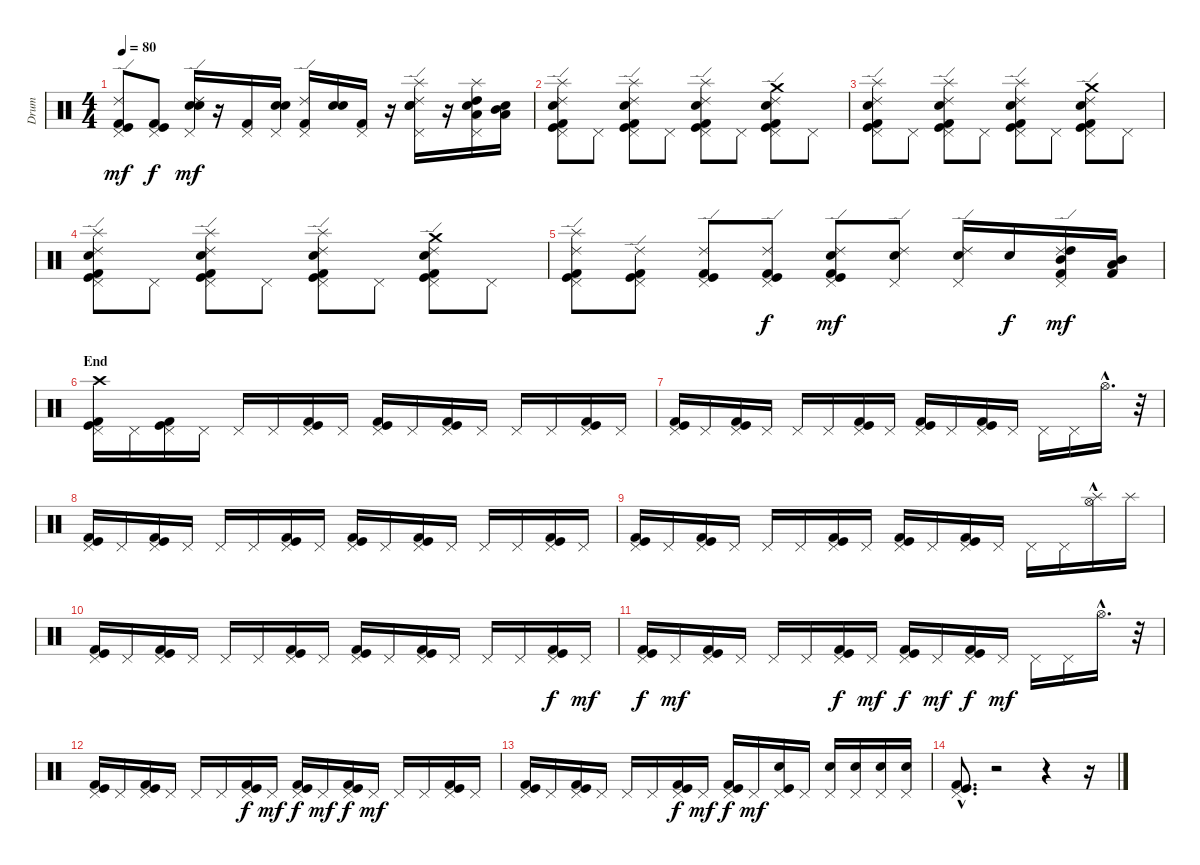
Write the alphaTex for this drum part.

\track ("Drum" "Drum") {instrument percussion}
\staff {score}
\articulation defaults
\ts (4 4)
\tempo 80
\clef neutral
\ks c
("Pedal Hi-Hat (hit)" "Ride (edge) 2" "Kick (hit)" "Kick (hit) 2").8{dy mf} ("Pedal Hi-Hat (hit)" "Kick (hit)" "Kick (hit) 2").8{dy f} ("Pedal Hi-Hat (hit)" "Ride (edge) 2" "Snare (hit) 2" "Electric Snare (hit)").16{dy mf} r.16 ("Pedal Hi-Hat (hit)" "Kick (hit) 2").16 ("Pedal Hi-Hat (hit)" "Electric Snare (hit)" "Snare (hit) 2").16 ("Pedal Hi-Hat (hit)" "Ride (edge) 2" "Kick (hit) 2").16 ("Electric Snare (hit)" "Snare (hit) 2").16 ("Pedal Hi-Hat (hit)" "Kick (hit) 2").16 r.16 ("Pedal Hi-Hat (hit)" "Ride (edge) 2" "Snare (hit) 2" "Electric Snare (hit)" "Splash (hit)").16 r.16 ("Pedal Hi-Hat (hit)" "High Tom (hit)" "Snare (hit) 2" "Low Tom (hit)" "Splash (hit)").16 ("Mid Tom (hit)" "Snare (hit) 2" "Low Tom (hit)").16 |
("Pedal Hi-Hat (hit)" "Ride (edge) 2" "Snare (hit) 2" "Splash (hit)" "Kick (hit)" "Kick (hit) 2").8 "Pedal Hi-Hat (hit)".8 ("Pedal Hi-Hat (hit)" "Ride (edge) 2" "Snare (hit) 2" "Splash (hit)" "Kick (hit)" "Kick (hit) 2").8 "Pedal Hi-Hat (hit)".8 ("Pedal Hi-Hat (hit)" "Ride (edge) 2" "Snare (hit) 2" "Splash (hit)" "Kick (hit)" "Kick (hit) 2").8 "Pedal Hi-Hat (hit)".8 ("Pedal Hi-Hat (hit)" "Ride (edge) 2" "Snare (hit) 2" "Crash medium (hit)" "Kick (hit)" "Kick (hit) 2").8 "Pedal Hi-Hat (hit)".8 |
("Pedal Hi-Hat (hit)" "Ride (edge) 2" "Snare (hit) 2" "Splash (hit)" "Kick (hit)" "Kick (hit) 2").8 "Pedal Hi-Hat (hit)".8 ("Pedal Hi-Hat (hit)" "Ride (edge) 2" "Snare (hit) 2" "Splash (hit)" "Kick (hit)" "Kick (hit) 2").8 "Pedal Hi-Hat (hit)".8 ("Pedal Hi-Hat (hit)" "Ride (edge) 2" "Snare (hit) 2" "Splash (hit)" "Kick (hit)" "Kick (hit) 2").8 "Pedal Hi-Hat (hit)".8 ("Pedal Hi-Hat (hit)" "Ride (edge) 2" "Snare (hit) 2" "Crash medium (hit)" "Kick (hit)" "Kick (hit) 2").8 "Pedal Hi-Hat (hit)".8 |
("Pedal Hi-Hat (hit)" "Ride (edge) 2" "Snare (hit) 2" "Splash (hit)" "Kick (hit)" "Kick (hit) 2").8 "Pedal Hi-Hat (hit)".8 ("Pedal Hi-Hat (hit)" "Ride (edge) 2" "Snare (hit) 2" "Splash (hit)" "Kick (hit)" "Kick (hit) 2").8 "Pedal Hi-Hat (hit)".8 ("Pedal Hi-Hat (hit)" "Ride (edge) 2" "Snare (hit) 2" "Splash (hit)" "Kick (hit)" "Kick (hit) 2").8 "Pedal Hi-Hat (hit)".8 ("Pedal Hi-Hat (hit)" "Ride (edge) 2" "Snare (hit) 2" "Crash medium (hit)" "Kick (hit)" "Kick (hit) 2").8 "Pedal Hi-Hat (hit)".8 |
("Pedal Hi-Hat (hit)" "Ride (edge) 2" "Splash (hit)" "Kick (hit)" "Kick (hit) 2").8 ("Pedal Hi-Hat (hit)" "Ride (edge) 2" "Kick (hit)" "Kick (hit) 2").8 ("Pedal Hi-Hat (hit)" "Ride (edge) 2" "Kick (hit)" "Kick (hit) 2").8 ("Pedal Hi-Hat (hit)" "Ride (edge) 2" "Kick (hit)" "Kick (hit) 2").8{dy f} ("Pedal Hi-Hat (hit)" "Ride (edge) 2" "Snare (hit) 2" "Kick (hit)" "Kick (hit) 2").8{dy mf} ("Pedal Hi-Hat (hit)" "Ride (edge) 2" "Snare (hit) 2").8 ("Pedal Hi-Hat (hit)" "Ride (edge) 2" "Snare (hit) 2").16 "Snare (hit) 2".16{dy f} ("Pedal Hi-Hat (hit)" "Ride (edge) 2" "High Tom (hit)" "Mid Tom (hit)" "Kick (hit) 2").16{dy mf} ("Mid Tom (hit)" "Low Tom (hit)" "Kick (hit) 2").16 |
\section ("" "End")
("Pedal Hi-Hat (hit)" "Crash high (hit)" "Kick (hit)" "Kick (hit) 2").16 "Pedal Hi-Hat (hit)".16 ("Pedal Hi-Hat (hit)" "Kick (hit)" "Kick (hit) 2").16 "Pedal Hi-Hat (hit)".16 "Pedal Hi-Hat (hit)".16 "Pedal Hi-Hat (hit)".16 ("Pedal Hi-Hat (hit)" "Kick (hit)" "Kick (hit) 2").16 "Pedal Hi-Hat (hit)".16 ("Pedal Hi-Hat (hit)" "Kick (hit)" "Kick (hit) 2").16 "Pedal Hi-Hat (hit)".16 ("Pedal Hi-Hat (hit)" "Kick (hit)" "Kick (hit) 2").16 "Pedal Hi-Hat (hit)".16 "Pedal Hi-Hat (hit)".16 "Pedal Hi-Hat (hit)".16 ("Pedal Hi-Hat (hit)" "Kick (hit)" "Kick (hit) 2").16 "Pedal Hi-Hat (hit)".16 |
("Pedal Hi-Hat (hit)" "Kick (hit)" "Kick (hit) 2").16 "Pedal Hi-Hat (hit)".16 ("Pedal Hi-Hat (hit)" "Kick (hit)" "Kick (hit) 2").16 "Pedal Hi-Hat (hit)".16 "Pedal Hi-Hat (hit)".16 "Pedal Hi-Hat (hit)".16 ("Pedal Hi-Hat (hit)" "Kick (hit)" "Kick (hit) 2").16 "Pedal Hi-Hat (hit)".16 ("Pedal Hi-Hat (hit)" "Kick (hit)" "Kick (hit) 2").16 "Pedal Hi-Hat (hit)".16 ("Pedal Hi-Hat (hit)" "Kick (hit)" "Kick (hit) 2").16 "Pedal Hi-Hat (hit)".16 "Pedal Hi-Hat (hit)".16 "Pedal Hi-Hat (hit)".16 "Hi-Hat (open)"{hac}.16{d} r.32 |
("Pedal Hi-Hat (hit)" "Kick (hit)" "Kick (hit) 2").16 "Pedal Hi-Hat (hit)".16 ("Pedal Hi-Hat (hit)" "Kick (hit)" "Kick (hit) 2").16 "Pedal Hi-Hat (hit)".16 "Pedal Hi-Hat (hit)".16 "Pedal Hi-Hat (hit)".16 ("Pedal Hi-Hat (hit)" "Kick (hit)" "Kick (hit) 2").16 "Pedal Hi-Hat (hit)".16 ("Pedal Hi-Hat (hit)" "Kick (hit)" "Kick (hit) 2").16 "Pedal Hi-Hat (hit)".16 ("Pedal Hi-Hat (hit)" "Kick (hit)" "Kick (hit) 2").16 "Pedal Hi-Hat (hit)".16 "Pedal Hi-Hat (hit)".16 "Pedal Hi-Hat (hit)".16 ("Pedal Hi-Hat (hit)" "Kick (hit)" "Kick (hit) 2").16 "Pedal Hi-Hat (hit)".16 |
("Pedal Hi-Hat (hit)" "Kick (hit)" "Kick (hit) 2").16 "Pedal Hi-Hat (hit)".16 ("Pedal Hi-Hat (hit)" "Kick (hit)" "Kick (hit) 2").16 "Pedal Hi-Hat (hit)".16 "Pedal Hi-Hat (hit)".16 "Pedal Hi-Hat (hit)".16 ("Pedal Hi-Hat (hit)" "Kick (hit)" "Kick (hit) 2").16 "Pedal Hi-Hat (hit)".16 ("Pedal Hi-Hat (hit)" "Kick (hit)" "Kick (hit) 2").16 "Pedal Hi-Hat (hit)".16 ("Pedal Hi-Hat (hit)" "Kick (hit)" "Kick (hit) 2").16 "Pedal Hi-Hat (hit)".16 "Pedal Hi-Hat (hit)".16 "Pedal Hi-Hat (hit)".16 ("Hi-Hat (open)"{hac} "Splash (hit)").16 "Splash (hit)".16 |
("Pedal Hi-Hat (hit)" "Kick (hit)" "Kick (hit) 2").16 "Pedal Hi-Hat (hit)".16 ("Pedal Hi-Hat (hit)" "Kick (hit)" "Kick (hit) 2").16 "Pedal Hi-Hat (hit)".16 "Pedal Hi-Hat (hit)".16 "Pedal Hi-Hat (hit)".16 ("Pedal Hi-Hat (hit)" "Kick (hit)" "Kick (hit) 2").16 "Pedal Hi-Hat (hit)".16 ("Pedal Hi-Hat (hit)" "Kick (hit)" "Kick (hit) 2").16 "Pedal Hi-Hat (hit)".16 ("Pedal Hi-Hat (hit)" "Kick (hit)" "Kick (hit) 2").16 "Pedal Hi-Hat (hit)".16 "Pedal Hi-Hat (hit)".16 "Pedal Hi-Hat (hit)".16 ("Pedal Hi-Hat (hit)" "Kick (hit)" "Kick (hit) 2").16{dy f} "Pedal Hi-Hat (hit)".16{dy mf} |
("Pedal Hi-Hat (hit)" "Kick (hit)" "Kick (hit) 2").16{dy f} "Pedal Hi-Hat (hit)".16{dy mf} ("Pedal Hi-Hat (hit)" "Kick (hit)" "Kick (hit) 2").16 "Pedal Hi-Hat (hit)".16 "Pedal Hi-Hat (hit)".16 "Pedal Hi-Hat (hit)".16 ("Pedal Hi-Hat (hit)" "Kick (hit)" "Kick (hit) 2").16{dy f} "Pedal Hi-Hat (hit)".16{dy mf} ("Pedal Hi-Hat (hit)" "Kick (hit)" "Kick (hit) 2").16{dy f} "Pedal Hi-Hat (hit)".16{dy mf} ("Pedal Hi-Hat (hit)" "Kick (hit)" "Kick (hit) 2").16{dy f} "Pedal Hi-Hat (hit)".16{dy mf} "Pedal Hi-Hat (hit)".16 "Pedal Hi-Hat (hit)".16 "Hi-Hat (open)"{hac}.16{d} r.32 |
("Pedal Hi-Hat (hit)" "Kick (hit)" "Kick (hit) 2").16 "Pedal Hi-Hat (hit)".16 ("Pedal Hi-Hat (hit)" "Kick (hit)" "Kick (hit) 2").16 "Pedal Hi-Hat (hit)".16 "Pedal Hi-Hat (hit)".16 "Pedal Hi-Hat (hit)".16 ("Pedal Hi-Hat (hit)" "Kick (hit)" "Kick (hit) 2").16{dy f} "Pedal Hi-Hat (hit)".16{dy mf} ("Pedal Hi-Hat (hit)" "Kick (hit)" "Kick (hit) 2").16{dy f} "Pedal Hi-Hat (hit)".16{dy mf} ("Pedal Hi-Hat (hit)" "Kick (hit)" "Kick (hit) 2").16{dy f} "Pedal Hi-Hat (hit)".16{dy mf} "Pedal Hi-Hat (hit)".16 "Pedal Hi-Hat (hit)".16 ("Pedal Hi-Hat (hit)" "Kick (hit)" "Kick (hit) 2").16 "Pedal Hi-Hat (hit)".16 |
("Pedal Hi-Hat (hit)" "Kick (hit)" "Kick (hit) 2").16 "Pedal Hi-Hat (hit)".16 ("Pedal Hi-Hat (hit)" "Kick (hit)" "Kick (hit) 2").16 "Pedal Hi-Hat (hit)".16 "Pedal Hi-Hat (hit)".16 "Pedal Hi-Hat (hit)".16 ("Pedal Hi-Hat (hit)" "Kick (hit)" "Kick (hit) 2").16{dy f} "Pedal Hi-Hat (hit)".16{dy mf} ("Pedal Hi-Hat (hit)" "Kick (hit)" "Kick (hit) 2").16{dy f} "Pedal Hi-Hat (hit)".16{dy mf} ("Pedal Hi-Hat (hit)" "Snare (hit) 2" "Kick (hit)").16 "Pedal Hi-Hat (hit)".16 ("Pedal Hi-Hat (hit)" "Snare (hit) 2").16 ("Pedal Hi-Hat (hit)" "Snare (hit) 2").16 ("Pedal Hi-Hat (hit)" "Snare (hit) 2").16 ("Pedal Hi-Hat (hit)" "Snare (hit) 2").16 |
("Pedal Hi-Hat (hit)"{hac} "Kick (hit)"{hac} "Kick (hit) 2"{hac}).8{d} r.2 r.4 r.16
